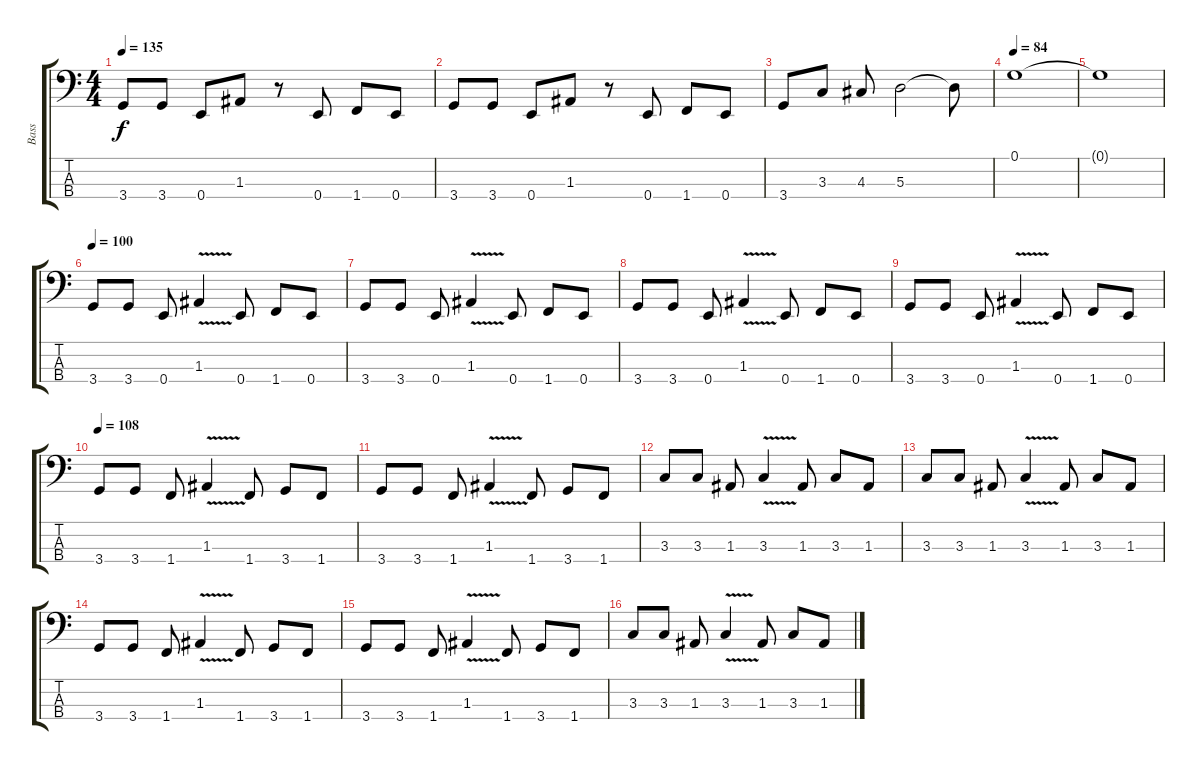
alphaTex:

\track ("Bass" "Bass") {instrument electricbassfinger}
\staff {score tabs}
\tuning (G2 D2 A1 E1) {hide}
\ts (4 4)
\tempo 135
\clef f4
\ks c
3.4.8{dy f} 3.4.8 0.4.8 1.3.8 r.8 0.4.8 1.4.8 0.4.8 |
3.4.8 3.4.8 0.4.8 1.3.8 r.8 0.4.8 1.4.8 0.4.8 |
3.4.8 3.3.8 4.3.8 5.3.2 5.3{t}.8 |
\tempo 84
0.1.1 |
0.1{t}.1 |
\tempo 100
3.4.8 3.4.8 0.4.8 1.3{v}.4 0.4.8 1.4.8 0.4.8 |
3.4.8 3.4.8 0.4.8 1.3{v}.4 0.4.8 1.4.8 0.4.8 |
3.4.8 3.4.8 0.4.8 1.3{v}.4 0.4.8 1.4.8 0.4.8 |
3.4.8 3.4.8 0.4.8 1.3{v}.4 0.4.8 1.4.8 0.4.8 |
\tempo 108
3.4.8 3.4.8 1.4.8 1.3{v}.4 1.4.8 3.4.8 1.4.8 |
3.4.8 3.4.8 1.4.8 1.3{v}.4 1.4.8 3.4.8 1.4.8 |
3.3.8 3.3.8 1.3.8 3.3{v}.4 1.3.8 3.3.8 1.3.8 |
3.3.8 3.3.8 1.3.8 3.3{v}.4 1.3.8 3.3.8 1.3.8 |
3.4.8 3.4.8 1.4.8 1.3{v}.4 1.4.8 3.4.8 1.4.8 |
3.4.8 3.4.8 1.4.8 1.3{v}.4 1.4.8 3.4.8 1.4.8 |
3.3.8 3.3.8 1.3.8 3.3{v}.4 1.3.8 3.3.8 1.3.8
